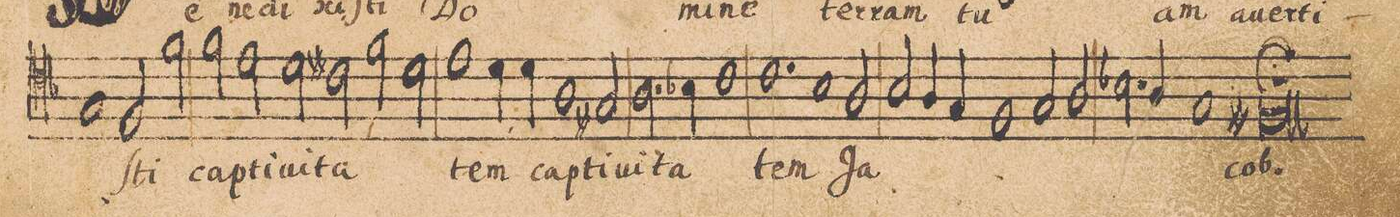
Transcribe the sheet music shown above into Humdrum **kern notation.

**kern	**text
*I"[Alto]	*
*clefC4	*
*k[b-]	*
*met(c|)	*
*M2/1	*
1G	.
2F/	-ſti
2f\	ca-
=46-	=46-
2f\	-pti-
2e\	-ui-
2d\	-ta-
2c#X\	.
=47-	=47-
2f\	.
2d\	.
1e	-tem
=48-	=48-
4d\	ca-
4d\	-pti-
1A	-ui-
2G#X/	.
=49-	=49-
2.A\	-ta-
4B-X\	.
1cny	.
=50-	=50-
1.c	-tem
1B-\	.
=51-	=51-
2A/	Ja-
2B-/	.
4A/	.
4Gny/	.
=52-	=52-
1F	.
2G/	.
2A/	.
=53-	=53-
2.B-X\	.
4A/	.
1G	.
=54-	=54-
0F#X;	-cob.
=55||-	=55||-
*-	*-
